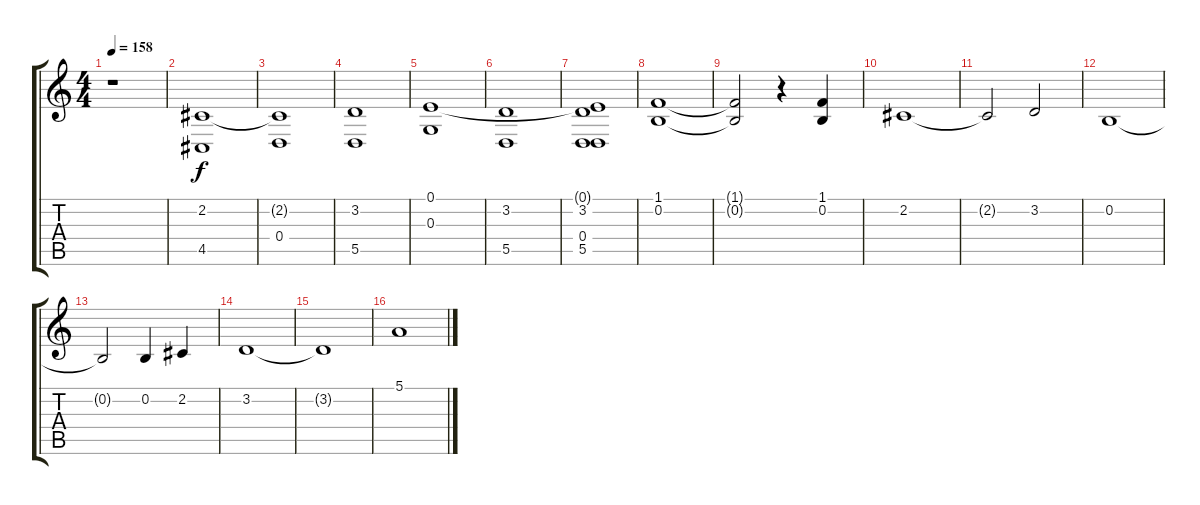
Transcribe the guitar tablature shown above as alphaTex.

\track "" {instrument stringensemble2}
\staff {score tabs}
\tuning (E4 B3 G3 D3 A2 E2) {hide}
\ts (4 4)
\tempo 158
\clef g2
\ks c
r.1{dy f} |
(2.2 4.5).1 |
(2.2{t} 0.4).1 |
(3.2 5.5).1 |
(0.1 0.3).1 |
(3.2 5.5).1 |
(0.1{t} 3.2 0.4 5.5).1 |
(1.1 0.2).1 |
(1.1{t} 0.2{t}).2 r.4 (1.1 0.2).4 |
2.2.1 |
2.2{t}.2 3.2.2 |
0.2.1 |
0.2{t}.2 0.2.4 2.2.4 |
3.2.1 |
3.2{t}.1 |
5.1.1
